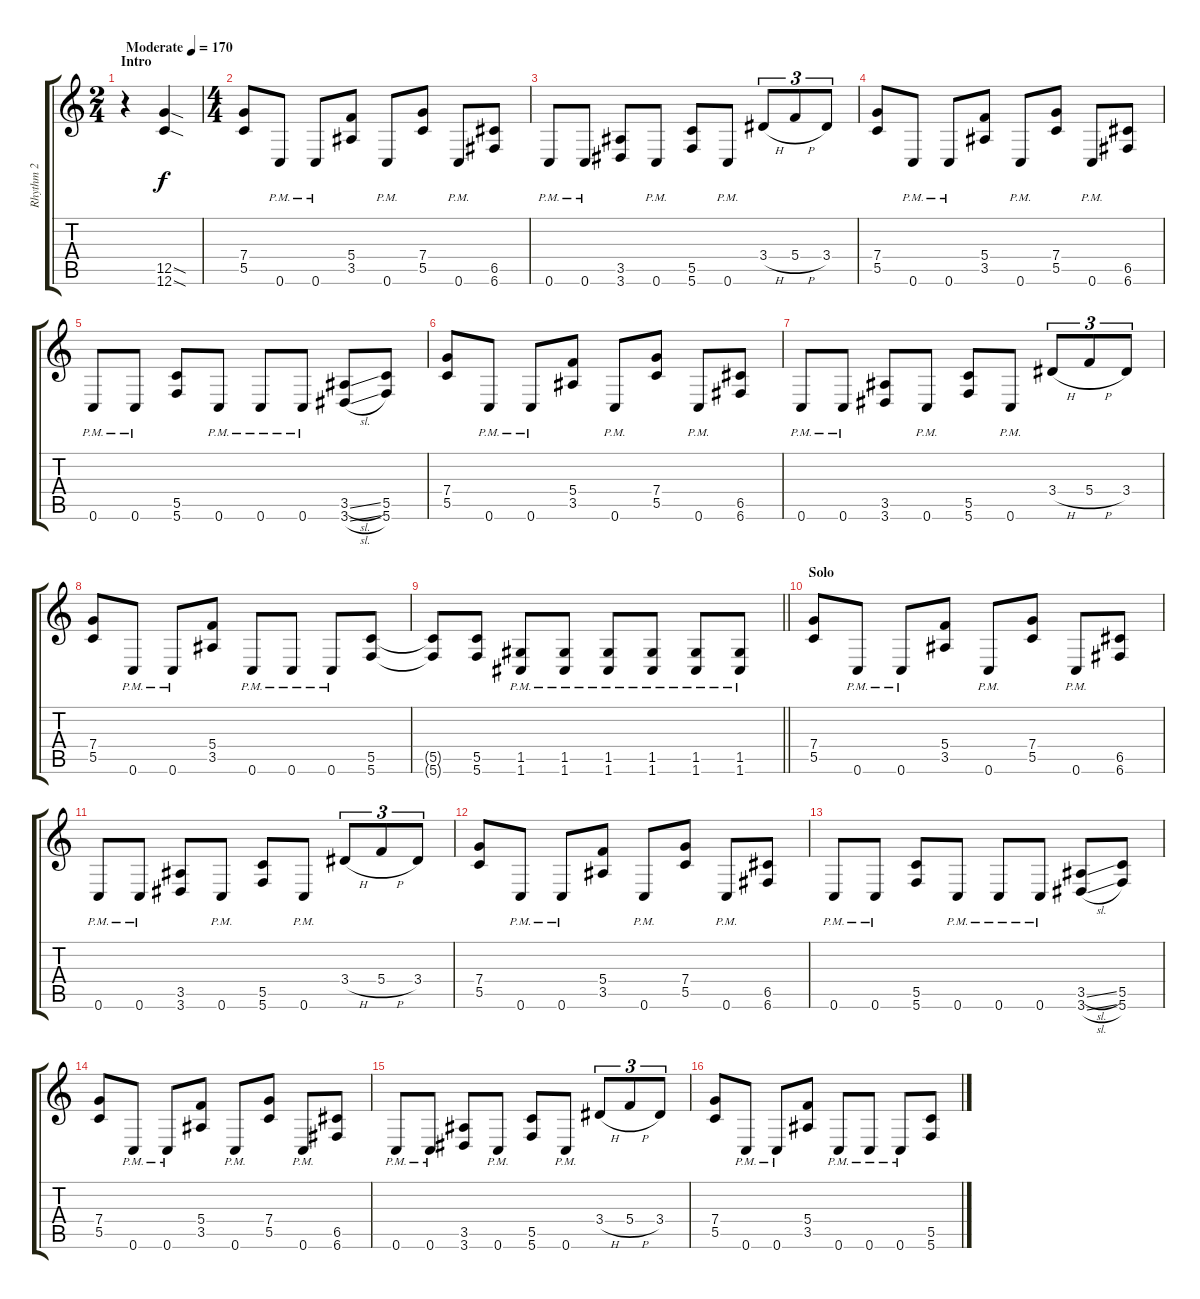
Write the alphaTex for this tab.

\track ("Rhythm 2" "Rhythm 2") {instrument distortionguitar}
\staff {score tabs}
\tuning (D4 A3 F3 C3 G2 C2) {hide}
\ts (2 4)
\section ("" "Intro")
\tempo (170 "Moderate")
\clef g2
\ks c
r.4{dy f instrument distortionguitar} (12.5{sod} 12.6{sod}).4 |
\ts (4 4)
(7.4 5.5).8 0.6{pm}.8 0.6{pm}.8 (5.4 3.5).8 0.6{pm}.8 (7.4 5.5).8 0.6{pm}.8 (6.5 6.6).8 |
0.6{pm}.8 0.6{pm}.8 (3.5 3.6).8 0.6{pm}.8 (5.5 5.6).8 0.6{pm}.8 3.4{h}.8{tu (3 2)} 5.4{h}.8{tu (3 2)} 3.4.8{tu (3 2)} |
(7.4 5.5).8 0.6{pm}.8 0.6{pm}.8 (5.4 3.5).8 0.6{pm}.8 (7.4 5.5).8 0.6{pm}.8 (6.5 6.6).8 |
0.6{pm}.8 0.6{pm}.8 (5.5 5.6).8 0.6{pm}.8 0.6{pm}.8 0.6{pm}.8 (3.5{sl} 3.6{sl}).8 (5.5 5.6).8 |
(7.4 5.5).8 0.6{pm}.8 0.6{pm}.8 (5.4 3.5).8 0.6{pm}.8 (7.4 5.5).8 0.6{pm}.8 (6.5 6.6).8 |
0.6{pm}.8 0.6{pm}.8 (3.5 3.6).8 0.6{pm}.8 (5.5 5.6).8 0.6{pm}.8 3.4{h}.8{tu (3 2)} 5.4{h}.8{tu (3 2)} 3.4.8{tu (3 2)} |
(7.4 5.5).8 0.6{pm}.8 0.6{pm}.8 (5.4 3.5).8 0.6{pm}.8 0.6{pm}.8 0.6{pm}.8 (5.5 5.6).8 |
\barLineRight lightlight
(5.5{t} 5.6{t}).8 (5.5 5.6).8 (1.5{pm} 1.6{pm}).8 (1.5{pm} 1.6{pm}).8 (1.5{pm} 1.6{pm}).8 (1.5{pm} 1.6{pm}).8 (1.5{pm} 1.6{pm}).8 (1.5{pm} 1.6{pm}).8 |
\section ("" "Solo")
(7.4 5.5).8 0.6{pm}.8 0.6{pm}.8 (5.4 3.5).8 0.6{pm}.8 (7.4 5.5).8 0.6{pm}.8 (6.5 6.6).8 |
0.6{pm}.8 0.6{pm}.8 (3.5 3.6).8 0.6{pm}.8 (5.5 5.6).8 0.6{pm}.8 3.4{h}.8{tu (3 2)} 5.4{h}.8{tu (3 2)} 3.4.8{tu (3 2)} |
(7.4 5.5).8 0.6{pm}.8 0.6{pm}.8 (5.4 3.5).8 0.6{pm}.8 (7.4 5.5).8 0.6{pm}.8 (6.5 6.6).8 |
0.6{pm}.8 0.6{pm}.8 (5.5 5.6).8 0.6{pm}.8 0.6{pm}.8 0.6{pm}.8 (3.5{sl} 3.6{sl}).8 (5.5 5.6).8 |
(7.4 5.5).8 0.6{pm}.8 0.6{pm}.8 (5.4 3.5).8 0.6{pm}.8 (7.4 5.5).8 0.6{pm}.8 (6.5 6.6).8 |
0.6{pm}.8 0.6{pm}.8 (3.5 3.6).8 0.6{pm}.8 (5.5 5.6).8 0.6{pm}.8 3.4{h}.8{tu (3 2)} 5.4{h}.8{tu (3 2)} 3.4.8{tu (3 2)} |
(7.4 5.5).8 0.6{pm}.8 0.6{pm}.8 (5.4 3.5).8 0.6{pm}.8 0.6{pm}.8 0.6{pm}.8 (5.5 5.6).8
